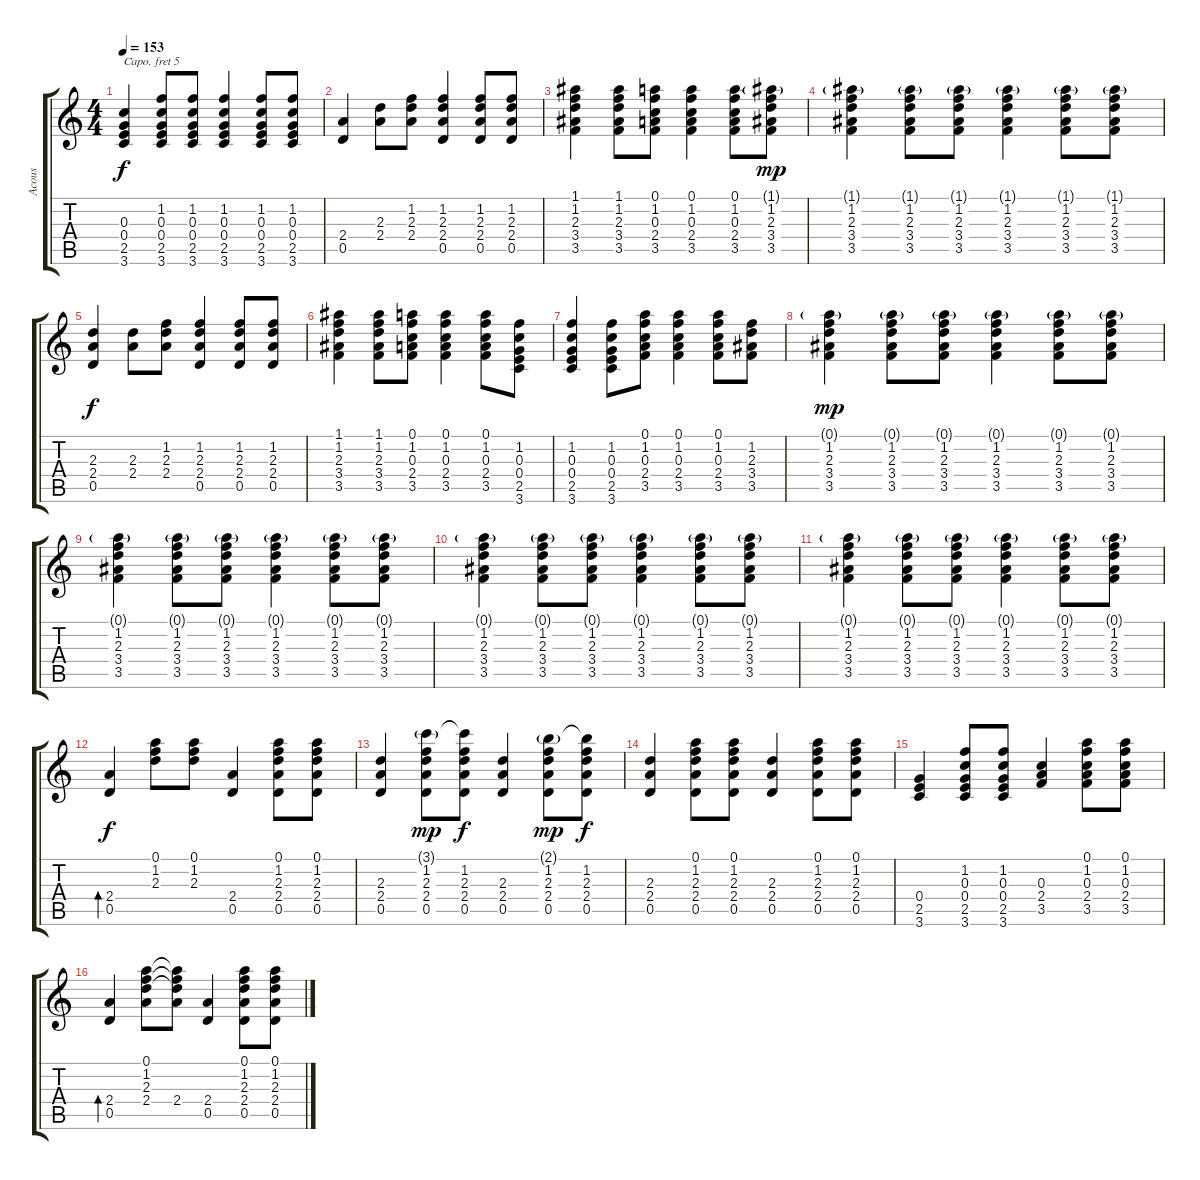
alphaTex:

\track ("Acous" "Acous") {instrument acousticguitarsteel}
\staff {score tabs}
\capo 5
\tuning (E4 B3 G3 D3 A2 E2) {hide}
\ts (4 4)
\tempo 153
\clef g2
\ks c
(0.3 0.4 2.5 3.6).4{dy f} (1.2 0.3 0.4 2.5 3.6).8 (1.2 0.3 0.4 2.5 3.6).8 (1.2 0.3 0.4 2.5 3.6).4 (1.2 0.3 0.4 2.5 3.6).8 (1.2 0.3 0.4 2.5 3.6).8 |
(2.4 0.5).4 (2.3 2.4).8 (1.2 2.3 2.4).8 (1.2 2.3 2.4 0.5).4 (1.2 2.3 2.4 0.5).8 (1.2 2.3 2.4 0.5).8 |
(1.1 1.2 2.3 3.4 3.5).4 (1.1 1.2 2.3 3.4 3.5).8 (0.1 1.2 0.3 2.4 3.5).8 (0.1 1.2 0.3 2.4 3.5).4 (0.1 1.2 0.3 2.4 3.5).8 (1.1{g} 1.2 2.3 3.4 3.5).8{dy mp} |
(1.1{g} 1.2 2.3 3.4 3.5).4 (1.1{g} 1.2 2.3 3.4 3.5).8 (1.1{g} 1.2 2.3 3.4 3.5).8 (1.1{g} 1.2 2.3 3.4 3.5).4 (1.1{g} 1.2 2.3 3.4 3.5).8 (1.1{g} 1.2 2.3 3.4 3.5).8 |
(2.3 2.4 0.5).4{dy f} (2.3 2.4).8 (1.2 2.3 2.4).8 (1.2 2.3 2.4 0.5).4 (1.2 2.3 2.4 0.5).8 (1.2 2.3 2.4 0.5).8 |
(1.1 1.2 2.3 3.4 3.5).4 (1.1 1.2 2.3 3.4 3.5).8 (0.1 1.2 0.3 2.4 3.5).8 (0.1 1.2 0.3 2.4 3.5).4 (0.1 1.2 0.3 2.4 3.5).8 (1.2 0.3 0.4 2.5 3.6).8 |
(1.2 0.3 0.4 2.5 3.6).4 (1.2 0.3 0.4 2.5 3.6).8 (0.1 1.2 0.3 2.4 3.5).8 (0.1 1.2 0.3 2.4 3.5).4 (0.1 1.2 0.3 2.4 3.5).8 (1.2 2.3 3.4 3.5).8 |
(0.1{g} 1.2 2.3 3.4 3.5).4{dy mp} (0.1{g} 1.2 2.3 3.4 3.5).8 (0.1{g} 1.2 2.3 3.4 3.5).8 (0.1{g} 1.2 2.3 3.4 3.5).4 (0.1{g} 1.2 2.3 3.4 3.5).8 (0.1{g} 1.2 2.3 3.4 3.5).8 |
(0.1{g} 1.2 2.3 3.4 3.5).4 (0.1{g} 1.2 2.3 3.4 3.5).8 (0.1{g} 1.2 2.3 3.4 3.5).8 (0.1{g} 1.2 2.3 3.4 3.5).4 (0.1{g} 1.2 2.3 3.4 3.5).8 (0.1{g} 1.2 2.3 3.4 3.5).8 |
(0.1{g} 1.2 2.3 3.4 3.5).4 (0.1{g} 1.2 2.3 3.4 3.5).8 (0.1{g} 1.2 2.3 3.4 3.5).8 (0.1{g} 1.2 2.3 3.4 3.5).4 (0.1{g} 1.2 2.3 3.4 3.5).8 (0.1{g} 1.2 2.3 3.4 3.5).8 |
(0.1{g} 1.2 2.3 3.4 3.5).4 (0.1{g} 1.2 2.3 3.4 3.5).8 (0.1{g} 1.2 2.3 3.4 3.5).8 (0.1{g} 1.2 2.3 3.4 3.5).4 (0.1{g} 1.2 2.3 3.4 3.5).8 (0.1{g} 1.2 2.3 3.4 3.5).8 |
(2.4 0.5).4{bd 60 dy f} (0.1 1.2 2.3).8 (0.1 1.2 2.3).8 (2.4 0.5).4 (0.1 1.2 2.3 2.4 0.5).8 (0.1 1.2 2.3 2.4 0.5).8 |
(2.3 2.4 0.5).4 (3.1{g} 1.2 2.3 2.4 0.5).8{dy mp} (3.1{t} 1.2 2.3 2.4 0.5).8{dy f} (2.3 2.4 0.5).4 (2.1{g} 1.2 2.3 2.4 0.5).8{dy mp} (2.1{t} 1.2 2.3 2.4 0.5).8{dy f} |
(2.3 2.4 0.5).4 (0.1 1.2 2.3 2.4 0.5).8 (0.1 1.2 2.3 2.4 0.5).8 (2.3 2.4 0.5).4 (0.1 1.2 2.3 2.4 0.5).8 (0.1 1.2 2.3 2.4 0.5).8 |
(0.4 2.5 3.6).4 (1.2 0.3 0.4 2.5 3.6).8 (1.2 0.3 0.4 2.5 3.6).8 (0.3 2.4 3.5).4 (0.1 1.2 0.3 2.4 3.5).8 (0.1 1.2 0.3 2.4 3.5).8 |
(2.4 0.5).4{bd 60} (0.1 1.2 2.3 2.4).8 (0.1{t} 1.2{t} 2.3{t} 2.4).8 (2.4 0.5).4 (0.1 1.2 2.3 2.4 0.5).8 (0.1 1.2 2.3 2.4 0.5).8
